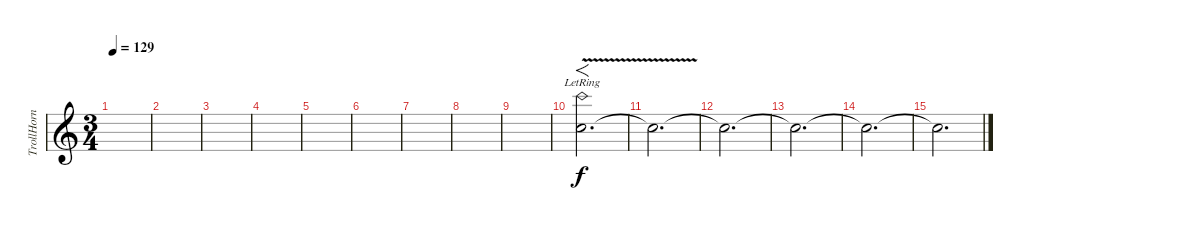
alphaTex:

\track ("TrollHorn" "TrollHorn") {instrument stringensemble1}
\staff {score}
\tuning (E4 B3 G3 D3 A2 E2) {hide}
\ts (3 4)
\tempo 129
\clef g2
\ks c
|
|
|
|
|
|
|
|
|
8.1{ph 12 v lr}.2{f d volume 5 instrument distortionguitar} |
8.1{t}.2{d volume 10} |
8.1{t}.2{d} |
8.1{t}.2{d} |
8.1{t}.2{d} |
8.1{t}.2{d}
